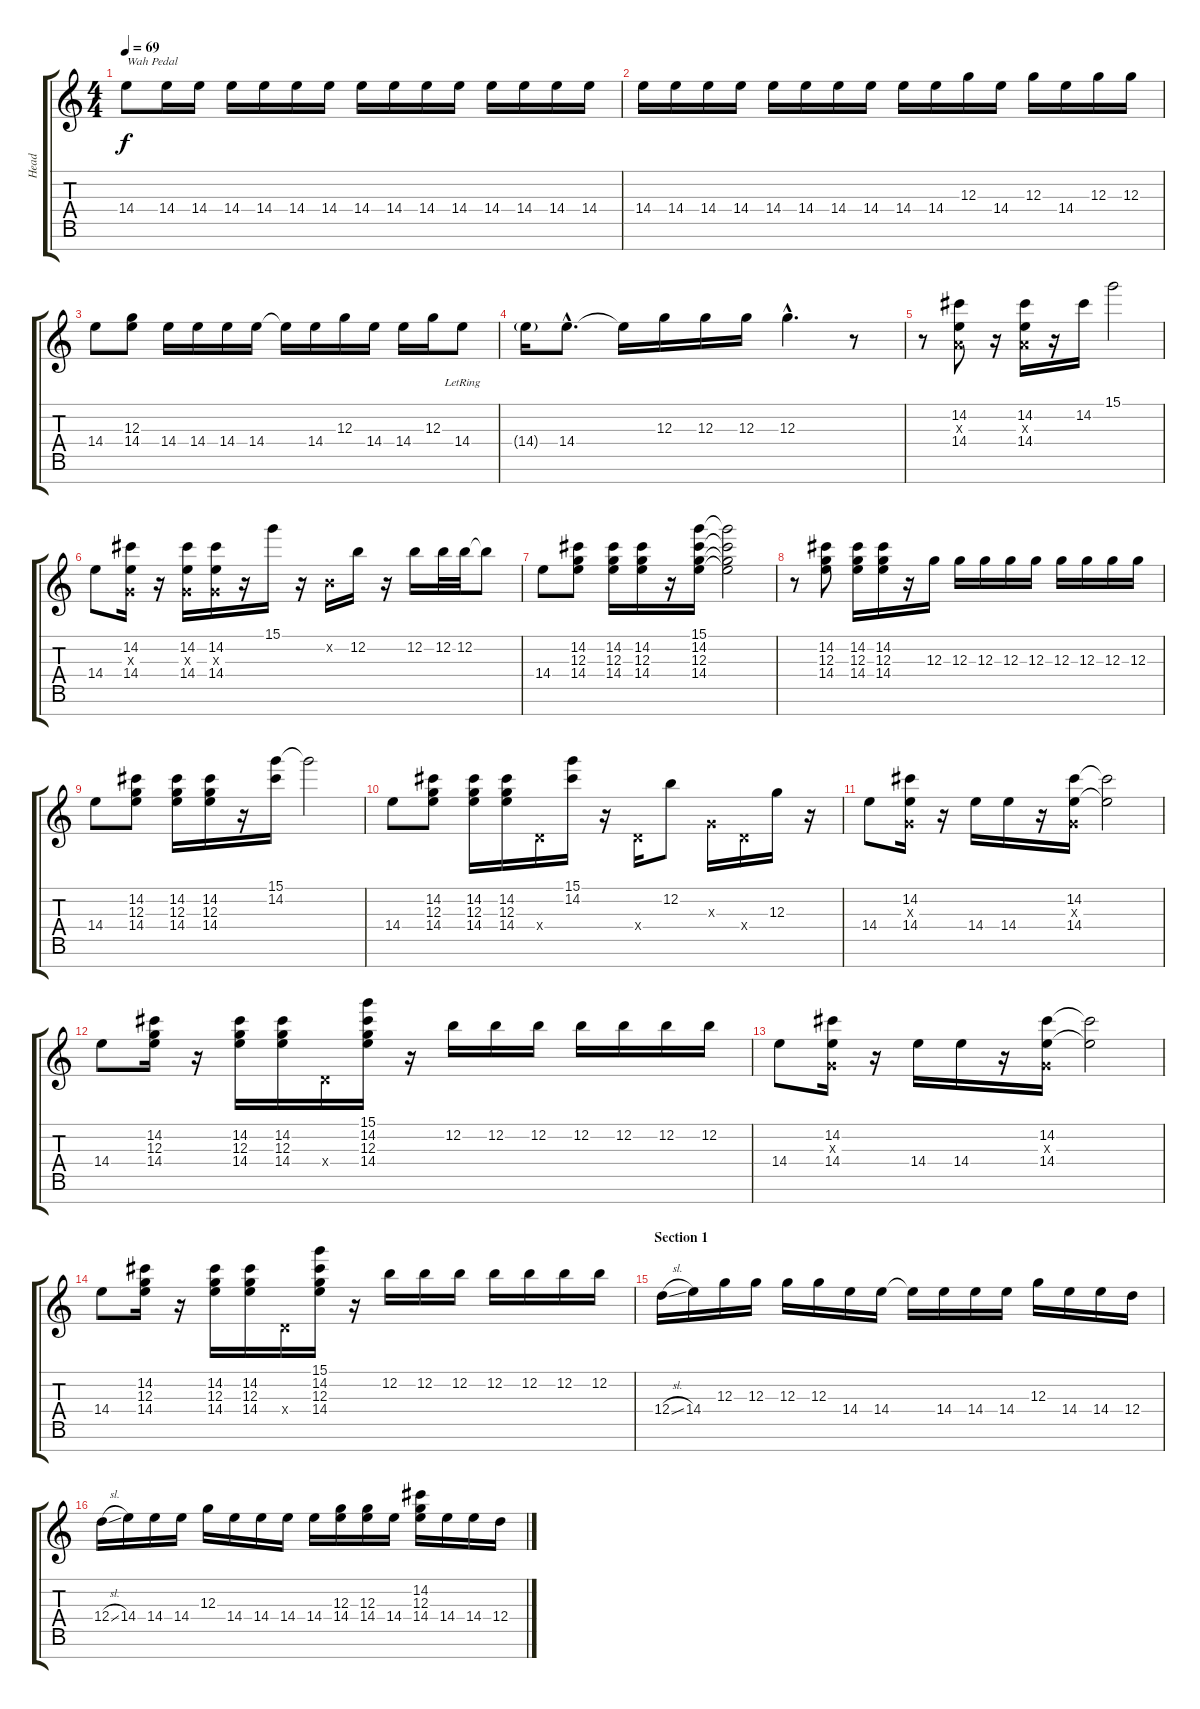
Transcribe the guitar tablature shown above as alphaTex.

\track ("Head" "Head") {instrument overdrivenguitar}
\staff {score tabs}
\tuning (E4 B3 G3 D3 A2 E2 B1) {hide}
\ts (4 4)
\tempo 69
\clef g2
\ks c
14.4.8{txt "Wah Pedal" dy f instrument overdrivenguitar} 14.4.16 14.4.16 14.4.16 14.4.16 14.4.16 14.4.16 14.4.16 14.4.16 14.4.16 14.4.16 14.4.16 14.4.16 14.4.16 14.4.16 |
14.4.16 14.4.16 14.4.16 14.4.16 14.4.16 14.4.16 14.4.16 14.4.16 14.4.16 14.4.16 12.3.16 14.4.16 12.3.16 14.4.16 12.3.16 12.3.16 |
14.4.8 (12.3 14.4).8 14.4.16 14.4.16 14.4.16 14.4.16 14.4{t}.16 14.4.16 12.3.16 14.4.16 14.4.16 12.3.16 14.4{lr}.8 |
14.4{g}.16 14.4{hac}.8{d} 14.4{t}.16 12.3.16 12.3.16 12.3.16 12.3{hac}.4{d} r.8 |
r.8 (14.2 2.3{x} 14.4).8 r.16 (14.2 2.3{x} 14.4).16 r.16 14.2.16 15.1.2 |
14.4.8 (14.2 0.3{x} 14.4).16 r.16 (14.2 0.3{x} 14.4).16 (14.2 0.3{x} 14.4).16 r.16 15.1.16 r.16 0.2{x}.16 12.2.16 r.16 12.2.16 12.2.32 12.2.32 12.2{t}.8 |
14.4.8 (14.2 12.3 14.4).8 (14.2 12.3 14.4).16 (14.2 12.3 14.4).16 r.16 (15.1 14.2 12.3 14.4).16 (15.1{t} 14.2{t} 12.3{t} 14.4{t}).2 |
r.8 (14.2 12.3 14.4).8 (14.2 12.3 14.4).16 (14.2 12.3 14.4).16 r.16 12.3.16 12.3.16 12.3.16 12.3.16 12.3.16 12.3.16 12.3.16 12.3.16 12.3.16 |
14.4.8 (14.2 12.3 14.4).8 (14.2 12.3 14.4).16 (14.2 12.3 14.4).16 r.16 (15.1 14.2).16 15.1{t}.2 |
14.4.8 (14.2 12.3 14.4).8 (14.2 12.3 14.4).16 (14.2 12.3 14.4).16 0.4{x}.16 (15.1 14.2).16 r.16 0.4{x}.16 12.2.8 0.3{x}.16 0.4{x}.16 12.3.16 r.16 |
14.4.8 (14.2 0.3{x} 14.4).16 r.16 14.4.16 14.4.16 r.16 (14.2 0.3{x} 14.4).16 (14.2{t} 14.4{t}).2 |
14.4.8 (14.2 12.3 14.4).16 r.16 (14.2 12.3 14.4).16 (14.2 12.3 14.4).16 0.4{x}.16 (15.1 14.2 12.3 14.4).16 r.16 12.2.16 12.2.16 12.2.16 12.2.16 12.2.16 12.2.16 12.2.16 |
14.4.8 (14.2 0.3{x} 14.4).16 r.16 14.4.16 14.4.16 r.16 (14.2 0.3{x} 14.4).16 (14.2{t} 14.4{t}).2 |
14.4.8 (14.2 12.3 14.4).16 r.16 (14.2 12.3 14.4).16 (14.2 12.3 14.4).16 0.4{x}.16 (15.1 14.2 12.3 14.4).16 r.16 12.2.16 12.2.16 12.2.16 12.2.16 12.2.16 12.2.16 12.2.16 |
\section ("" "Section 1")
12.4{sl}.16 14.4.16 12.3.16 12.3.16 12.3.16 12.3.16 14.4.16 14.4.16 14.4{t}.16 14.4.16 14.4.16 14.4.16 12.3.16 14.4.16 14.4.16 12.4.16 |
12.4{sl}.16 14.4.16 14.4.16 14.4.16 12.3.16 14.4.16 14.4.16 14.4.16 14.4.16 (12.3 14.4).16 (12.3 14.4).16 14.4.16 (14.2 12.3 14.4).16 14.4.16 14.4.16 12.4.16
